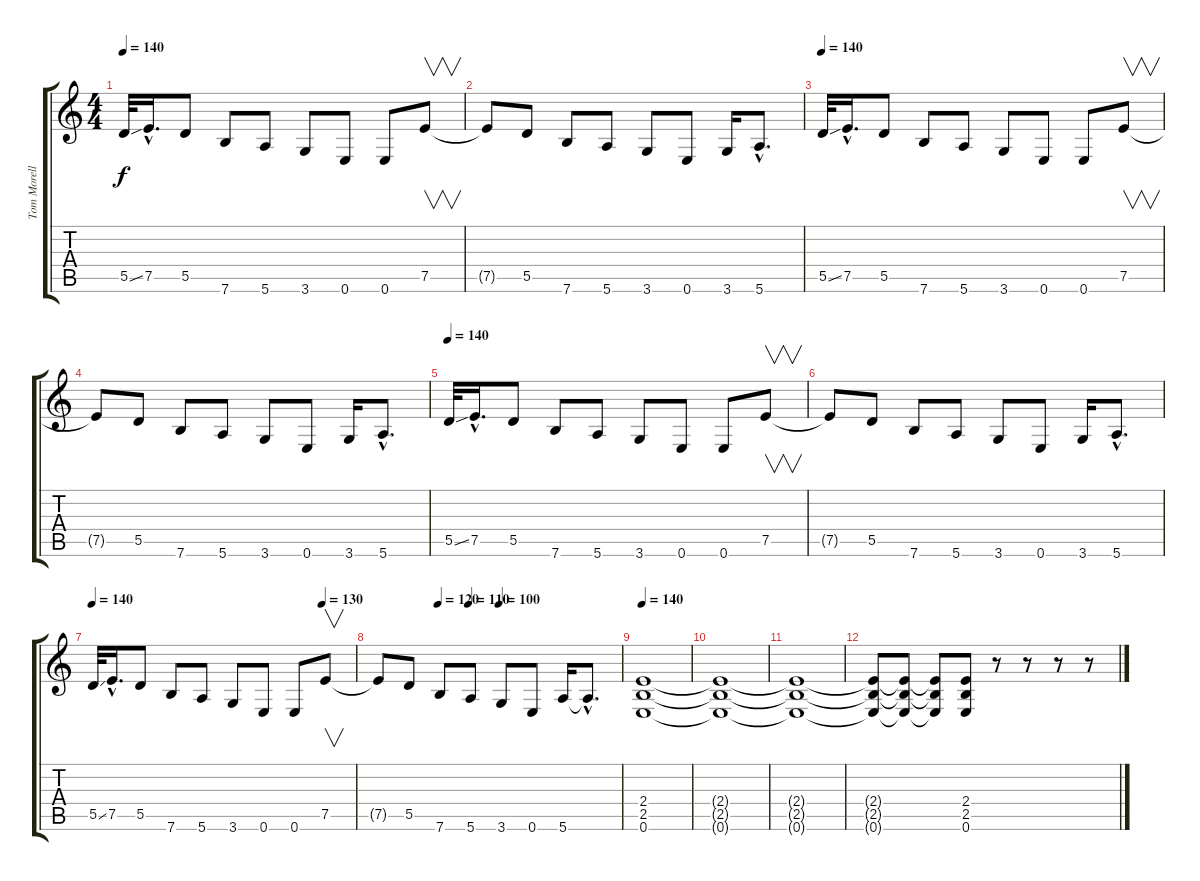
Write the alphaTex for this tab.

\track ("Tom Morello 1" "Tom Morell") {instrument distortionguitar}
\staff {score tabs}
\tuning (E4 B3 G3 D3 A2 E2) {hide}
\ts (4 4)
\tempo 140
\clef g2
\ks c
5.5{ss}.32{dy f} 7.5{hac}.16{d} 5.5.8 7.6.8 5.6.8 3.6.8 0.6.8 0.6.8 7.5.8{v} |
7.5{t}.8 5.5.8 7.6.8 5.6.8 3.6.8 0.6.8 3.6.16 5.6{hac}.8{d} |
\tempo 140
5.5{ss}.32 7.5{hac}.16{d} 5.5.8 7.6.8 5.6.8 3.6.8 0.6.8 0.6.8 7.5.8{v} |
7.5{t}.8 5.5.8 7.6.8 5.6.8 3.6.8 0.6.8 3.6.16 5.6{hac}.8{d} |
\tempo 140
5.5{ss}.32 7.5{hac}.16{d} 5.5.8 7.6.8 5.6.8 3.6.8 0.6.8 0.6.8 7.5.8{v} |
7.5{t}.8 5.5.8 7.6.8 5.6.8 3.6.8 0.6.8 3.6.16 5.6{hac}.8{d} |
\tempo 140
\tempo (130 0.875)
5.5{ss}.32 7.5{hac}.16{d} 5.5.8 7.6.8 5.6.8 3.6.8 0.6.8 0.6.8 7.5.8{v} |
\tempo (120 0.25)
\tempo (110 0.375)
\tempo (100 0.5)
7.5{t}.8 5.5.8 7.6.8 5.6.8 3.6.8 0.6.8 5.6.16 5.6{hac t}.8{d} |
\tempo 140
(2.4 2.5 0.6).1 |
(2.4{t} 2.5{t} 0.6{t}).1 |
(2.4{t} 2.5{t} 0.6{t}).1 |
(2.4{t} 2.5{t} 0.6{t}).8 (2.4{t} 2.5{t} 0.6{t}).8 (2.4{t} 2.5{t} 0.6{t}).8 (2.4 2.5 0.6).8 r.8 r.8 r.8 r.8
